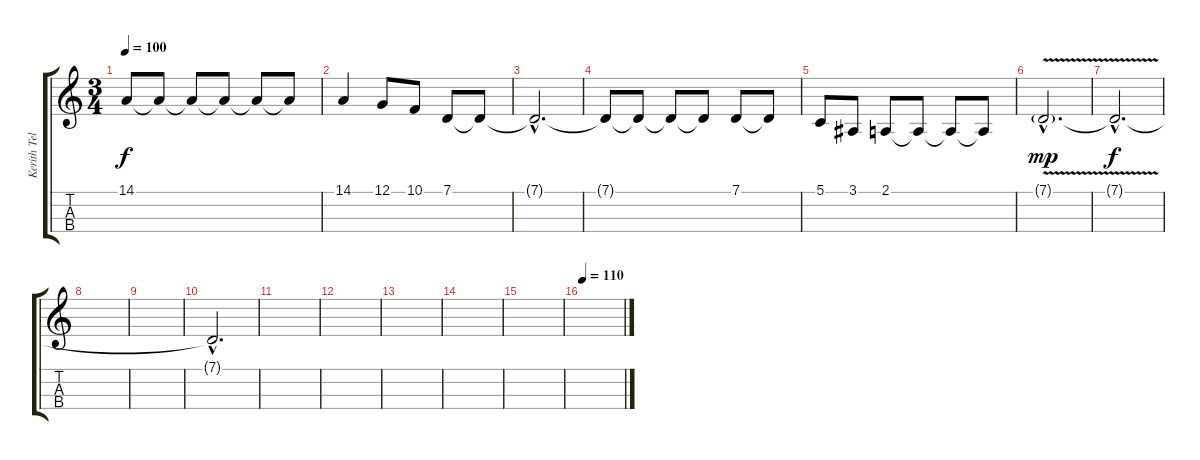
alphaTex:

\track ("Kerith Telestai-Violin" "Kerith Tel") {instrument violin}
\staff {score tabs}
\tuning (G3 C3 G2 C2) {hide}
\ts (3 4)
\tempo 100
\clef g2
\ks c
14.1{t}.8{dy f} 14.1{t}.8 14.1{t}.8 14.1{t}.8 14.1{t}.8 14.1{t}.8 |
14.1.4 12.1.8 10.1.8 7.1.8 7.1{t}.8 |
7.1{hac t}.2{d} |
7.1{t}.8 7.1{t}.8 7.1{t}.8 7.1{t}.8 7.1.8 7.1{t}.8 |
5.1.8 3.1.8 2.1.8 2.1{t}.8 2.1{t}.8 2.1{t}.8 |
7.1{v g hac}.2{d dy mp volume 12} |
7.1{hac t}.2{d dy f} |
|
|
7.1{hac t}.2{d} |
|
|
|
|
|
\tempo 110
